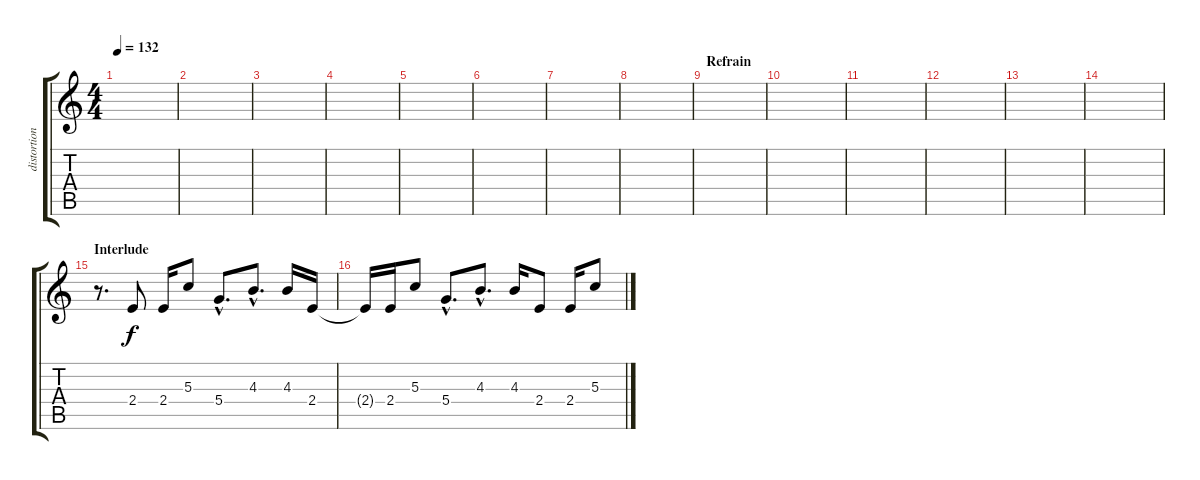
\track ("distortion guitar" "distortion") {instrument distortionguitar}
\staff {score tabs}
\tuning (E4 B3 G3 D3 A2 E2) {hide}
\ts (4 4)
\tempo 132
\clef g2
\ks c
|
|
|
|
|
|
|
|
\section ("" "Refrain")
|
|
|
|
|
|
\section ("" "Interlude")
r.8{d} 2.4.8 2.4.16 5.3.8 5.4{hac}.8{d} 4.3{hac}.8{d} 4.3.16 2.4.16 |
2.4{t}.16 2.4.16 5.3.8 5.4{hac}.8{d} 4.3{hac}.8{d} 4.3.16 2.4.8 2.4.16 5.3.8
